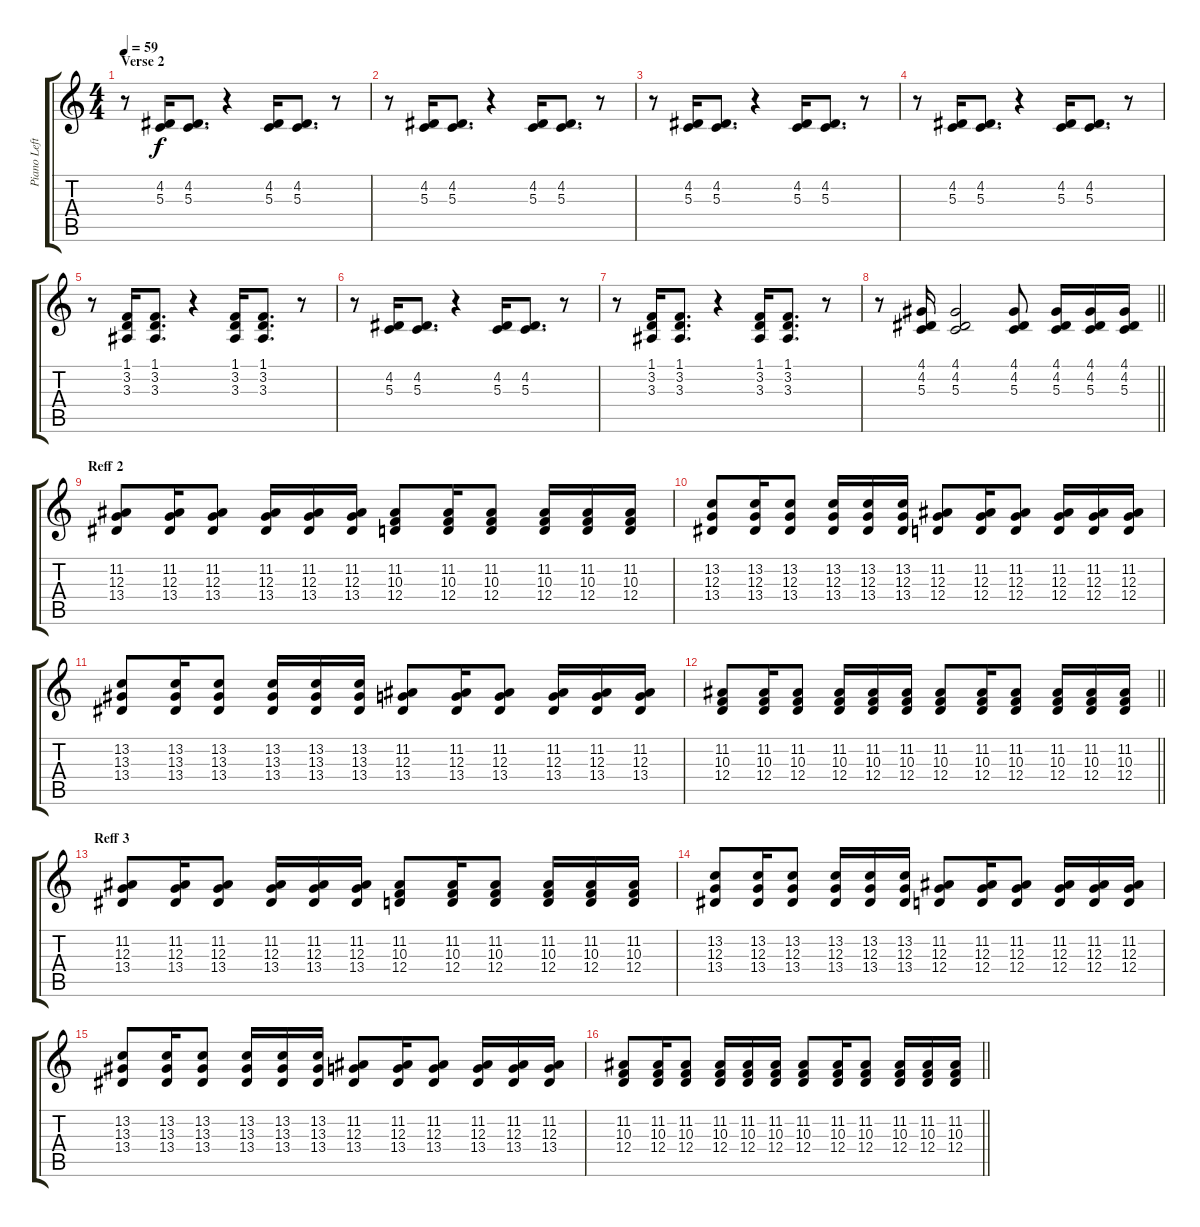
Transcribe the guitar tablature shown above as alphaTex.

\track ("Piano Left Hand " "Piano Left") {instrument acousticgrandpiano}
\staff {score tabs}
\tuning (E4 B3 G3 D3 A2 E2) {hide}
\ts (4 4)
\section ("" "Verse 2")
\tempo 59
\clef g2
\ks c
r.8{dy f} (4.2 5.3).16 (4.2 5.3).8{d} r.4 (4.2 5.3).16 (4.2 5.3).8{d} r.8 |
r.8 (4.2 5.3).16 (4.2 5.3).8{d} r.4 (4.2 5.3).16 (4.2 5.3).8{d} r.8 |
r.8 (4.2 5.3).16 (4.2 5.3).8{d} r.4 (4.2 5.3).16 (4.2 5.3).8{d} r.8 |
r.8 (4.2 5.3).16 (4.2 5.3).8{d} r.4 (4.2 5.3).16 (4.2 5.3).8{d} r.8 |
r.8 (1.1 3.2 3.3).16 (1.1 3.2 3.3).8{d} r.4 (1.1 3.2 3.3).16 (1.1 3.2 3.3).8{d} r.8 |
r.8 (4.2 5.3).16 (4.2 5.3).8{d} r.4 (4.2 5.3).16 (4.2 5.3).8{d} r.8 |
r.8 (1.1 3.2 3.3).16 (1.1 3.2 3.3).8{d} r.4 (1.1 3.2 3.3).16 (1.1 3.2 3.3).8{d} r.8 |
\barLineRight lightlight
r.8 (4.1 4.2 5.3).16 (4.1 4.2 5.3).2 (4.1 4.2 5.3).8 (4.1 4.2 5.3).16 (4.1 4.2 5.3).16 (4.1 4.2 5.3).16 |
\section ("" "Reff 2")
(11.2 12.3 13.4).8 (11.2 12.3 13.4).16 (11.2 12.3 13.4).8 (11.2 12.3 13.4).16 (11.2 12.3 13.4).16 (11.2 12.3 13.4).16 (11.2 10.3 12.4).8 (11.2 10.3 12.4).16 (11.2 10.3 12.4).8 (11.2 10.3 12.4).16 (11.2 10.3 12.4).16 (11.2 10.3 12.4).16 |
(13.2 12.3 13.4).8 (13.2 12.3 13.4).16 (13.2 12.3 13.4).8 (13.2 12.3 13.4).16 (13.2 12.3 13.4).16 (13.2 12.3 13.4).16 (11.2 12.3 12.4).8 (11.2 12.3 12.4).16 (11.2 12.3 12.4).8 (11.2 12.3 12.4).16 (11.2 12.3 12.4).16 (11.2 12.3 12.4).16 |
(13.2 13.3 13.4).8 (13.2 13.3 13.4).16 (13.2 13.3 13.4).8 (13.2 13.3 13.4).16 (13.2 13.3 13.4).16 (13.2 13.3 13.4).16 (11.2 12.3 13.4).8 (11.2 12.3 13.4).16 (11.2 12.3 13.4).8 (11.2 12.3 13.4).16 (11.2 12.3 13.4).16 (11.2 12.3 13.4).16 |
\barLineRight lightlight
(11.2 10.3 12.4).8 (11.2 10.3 12.4).16 (11.2 10.3 12.4).8 (11.2 10.3 12.4).16 (11.2 10.3 12.4).16 (11.2 10.3 12.4).16 (11.2 10.3 12.4).8 (11.2 10.3 12.4).16 (11.2 10.3 12.4).8 (11.2 10.3 12.4).16 (11.2 10.3 12.4).16 (11.2 10.3 12.4).16 |
\section ("" "Reff 3")
(11.2 12.3 13.4).8 (11.2 12.3 13.4).16 (11.2 12.3 13.4).8 (11.2 12.3 13.4).16 (11.2 12.3 13.4).16 (11.2 12.3 13.4).16 (11.2 10.3 12.4).8 (11.2 10.3 12.4).16 (11.2 10.3 12.4).8 (11.2 10.3 12.4).16 (11.2 10.3 12.4).16 (11.2 10.3 12.4).16 |
(13.2 12.3 13.4).8 (13.2 12.3 13.4).16 (13.2 12.3 13.4).8 (13.2 12.3 13.4).16 (13.2 12.3 13.4).16 (13.2 12.3 13.4).16 (11.2 12.3 12.4).8 (11.2 12.3 12.4).16 (11.2 12.3 12.4).8 (11.2 12.3 12.4).16 (11.2 12.3 12.4).16 (11.2 12.3 12.4).16 |
(13.2 13.3 13.4).8 (13.2 13.3 13.4).16 (13.2 13.3 13.4).8 (13.2 13.3 13.4).16 (13.2 13.3 13.4).16 (13.2 13.3 13.4).16 (11.2 12.3 13.4).8 (11.2 12.3 13.4).16 (11.2 12.3 13.4).8 (11.2 12.3 13.4).16 (11.2 12.3 13.4).16 (11.2 12.3 13.4).16 |
\barLineRight lightlight
(11.2 10.3 12.4).8 (11.2 10.3 12.4).16 (11.2 10.3 12.4).8 (11.2 10.3 12.4).16 (11.2 10.3 12.4).16 (11.2 10.3 12.4).16 (11.2 10.3 12.4).8 (11.2 10.3 12.4).16 (11.2 10.3 12.4).8 (11.2 10.3 12.4).16 (11.2 10.3 12.4).16 (11.2 10.3 12.4).16
